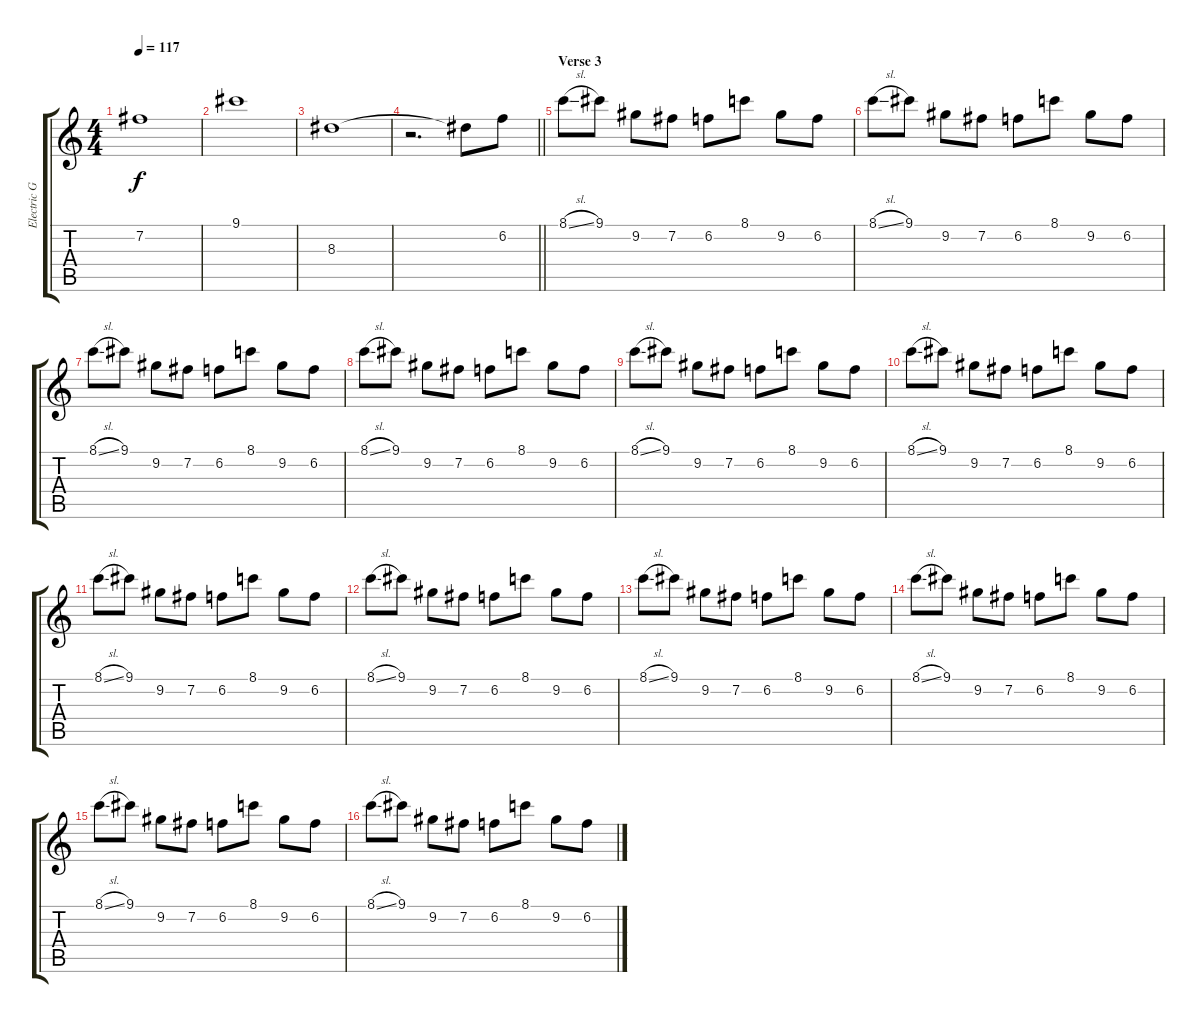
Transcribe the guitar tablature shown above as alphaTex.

\track ("Electric Guitar" "Electric G") {instrument overdrivenguitar}
\staff {score tabs}
\tuning (E4 B3 G3 D3 A2 E2) {hide}
\ts (4 4)
\tempo 117
\clef g2
\ks c
7.2.1{dy f} |
9.1.1 |
8.3.1 |
\barLineRight lightlight
r.2{d} 8.3{t}.8 6.2.8{volume 11 instrument overdrivenguitar} |
\section ("" "Verse 3")
8.1{sl}.8 9.1.8 9.2.8 7.2.8 6.2.8 8.1.8 9.2.8 6.2.8 |
8.1{sl}.8 9.1.8 9.2.8 7.2.8 6.2.8 8.1.8 9.2.8 6.2.8 |
8.1{sl}.8 9.1.8 9.2.8 7.2.8 6.2.8 8.1.8 9.2.8 6.2.8 |
8.1{sl}.8 9.1.8 9.2.8 7.2.8 6.2.8 8.1.8 9.2.8 6.2.8 |
8.1{sl}.8 9.1.8 9.2.8 7.2.8 6.2.8 8.1.8 9.2.8 6.2.8 |
8.1{sl}.8 9.1.8 9.2.8 7.2.8 6.2.8 8.1.8 9.2.8 6.2.8 |
8.1{sl}.8 9.1.8 9.2.8 7.2.8 6.2.8 8.1.8 9.2.8 6.2.8 |
8.1{sl}.8 9.1.8 9.2.8 7.2.8 6.2.8 8.1.8 9.2.8 6.2.8 |
8.1{sl}.8 9.1.8 9.2.8 7.2.8 6.2.8 8.1.8 9.2.8 6.2.8 |
8.1{sl}.8 9.1.8 9.2.8 7.2.8 6.2.8 8.1.8 9.2.8 6.2.8 |
8.1{sl}.8 9.1.8 9.2.8 7.2.8 6.2.8 8.1.8 9.2.8 6.2.8 |
8.1{sl}.8 9.1.8 9.2.8 7.2.8 6.2.8 8.1.8 9.2.8 6.2.8
